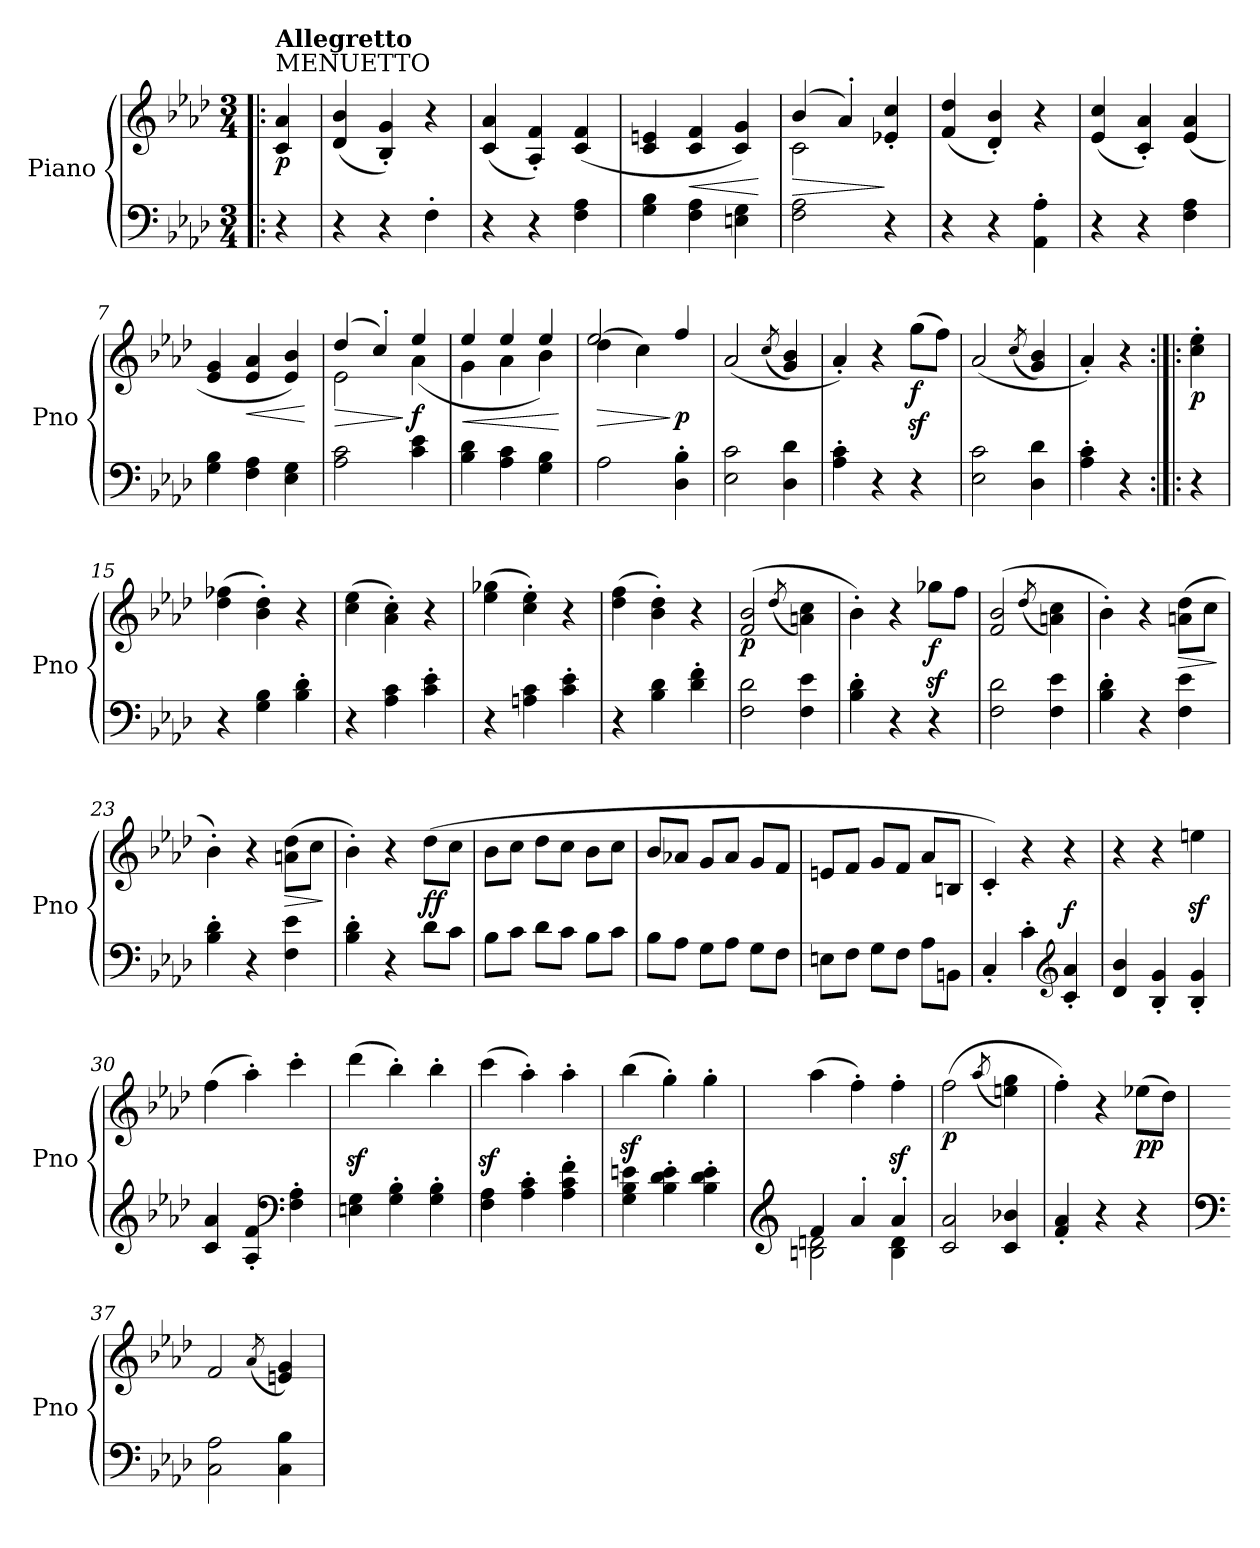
**kern	**kern	**dynam
*part1	*part1	*part1
*staff2	*staff1	*staff1/2
*I"Piano	*	*
*I'Pno	*	*
*clefF4	*clefG2	*
*k[b-e-a-d-]	*k[b-e-a-d-]	*
*A-:	*A-:	*
*M3/4	*M3/4	*
=!|:	=!|:	=!|:
!	!LO:TX:a:t=MENUETTO	!
!	!LO:TX:a:B:t=Allegretto	!
!	!	!LO:DY:b
4r	4c/ 4a-/	p
=1	=1	=1
4r	(<4d-/ 4b-/	.
4r	4B-/' 4g/')	.
4F'\	4r	.
=2	=2	=2
4r	(<4c/ 4a-/	.
4r	4A-/' 4f/')	.
4F\ 4A-\	(<4c/ 4f/	.
=3	=3	=3
4G\ 4B-\	4c/ 4en/	.
!	!	!LO:HP:b
4F\ 4A-\	4c/ 4f/	<
4En\ 4G\	4c/ 4g/)	.
.	.	[
=4	=4	=4
!	!	!LO:HP:b
*	*^	*
2F\ 2A-\	(>4b-/	2c\	>
.	4a-'/)	.	.
4r	4e-X/' 4cc/'	4ryy	]
*	*v	*v	*
=5	=5	=5
4r	(<4f/ 4dd-/	.
4r	4d-/' 4b-/')	.
4AA-\' 4A-\'	4r	.
=6	=6	=6
4r	(<4e-/ 4cc/	.
4r	4c/' 4a-/')	.
4F\ 4A-\	(<4e-/ 4a-/	.
=7	=7	=7
4G\ 4B-\	4e-/ 4g/	.
!	!	!LO:HP:b
4F\ 4A-\	4e-/ 4a-/	<
4E-\ 4G\	4e-/ 4b-/)	.
.	.	[
=8	=8	=8
!	!	!LO:HP:b
*	*^	*
2A-\ 2c\	(>4dd-/	2e-\	>
.	4cc'/)	.	.
!	!	!	!LO:DY:n=1:b
4c\ 4e-\	4ee-/	(<4a-\	] f
=9	=9	=9	=9
!	!	!	!LO:HP:b
4B-\ 4d-\	4ee-/	4g\	<
4A-\ 4c\	4ee-/	4a-\	.
4G\ 4B-\	4ee-/	4b-\)	.
*	*v	*v	*
.	.	[
=10	=10	=10
!	!	!LO:HP:b
*	*^	*
2A-\	(<4dd-\	2ee-/	>
.	4cc\)	.	.
!	!	!	!LO:DY:n=1:b
4D-\' 4B-\'	4ff/	4ryy	] p
*	*v	*v	*
=11	=11	=11
2E-\ 2c\	(<2a-/	.
.	(<8qcc/	.
4D-\ 4d-\	4g/ 4b-/)	.
!!LO:LB:g=z
=12	=12	=12
4A-\' 4c\'	4a-'/)	.
4r	4r	.
!	!	!LO:DY:b
4r	(>8ggz<\L	f
.	8ff\J)	.
=13	=13	=13
2E-\ 2c\	(<2a-/	.
.	(<8qcc/	.
4D-\ 4d-\	4g/ 4b-/)	.
=14	=14	=14
4A-\' 4c\'	4a-'/)	.
4r	4r	.
=14X1:|!|:	=14X1:|!|:	=14X1:|!|:
!	!	!LO:DY:b
4r	4cc\' 4ee-\'	p
=15	=15	=15
4r	(>4dd-\ 4ff-X\	.
4G\ 4B-\	4b-\' 4dd-\')	.
4B-\' 4d-\'	4r	.
=16	=16	=16
4r	(>4cc\ 4ee-\	.
4A-\ 4c\	4a-\' 4cc\')	.
4c\' 4e-\'	4r	.
=17	=17	=17
4r	(>4ee-\ 4gg-X\	.
4An\ 4c\	4cc\' 4ee-\')	.
4c\' 4e-\'	4r	.
=18	=18	=18
4r	(>4dd-\ 4ff\	.
4B-\ 4d-\	4b-\' 4dd-\')	.
4d-\' 4f\'	4r	.
=19	=19	=19
!	!	!LO:DY:b
2F\ 2d-\	(>2f/ 2b-/	p
.	(<8qdd-/	.
4F\ 4e-\	4an\ 4cc\)	.
=20	=20	=20
4B-\' 4d-\'	4b-'\)	.
4r	4r	.
!	!	!LO:DY:b
4r	8gg-Xz<\L	f
.	8ff\J	.
=21	=21	=21
2F\ 2d-\	(>2f/ 2b-/	.
.	(<8qdd-/	.
4F\ 4e-\	4an\ 4cc\)	.
=22	=22	=22
4B-\' 4d-\'	4b-'\)	.
4r	4r	.
!	!	!LO:HP:b
4F\ 4e-\	(>8an\ 8dd-\L	>
.	8cc\J	.
.	.	]
!!LO:LB:g=z
=23	=23	=23
4B-\' 4d-\'	4b-'\)	.
4r	4r	.
!	!	!LO:HP:b
4F\ 4e-\	(>8an\ 8dd-\L	>
.	8cc\J	.
.	.	]
=24	=24	=24
4B-\' 4d-\'	4b-'\)	.
4r	4r	.
!	!	!LO:DY:b
8d-\L	(>8dd-\L	ff
8c\J	8cc\J	.
=25	=25	=25
8B-\L	8b-\L	.
8c\J	8cc\J	.
8d-\L	8dd-\L	.
8c\J	8cc\J	.
8B-\L	8b-\L	.
8c\J	8cc\J	.
=26	=26	=26
8B-\L	8b-/L	.
8A-\J	8a-X/J	.
8G\L	8g/L	.
8A-\J	8a-/J	.
8G\L	8g/L	.
8F\J	8f/J	.
=27	=27	=27
8En\L	8en/L	.
8F\J	8f/J	.
8G\L	8g/L	.
8F\J	8f/J	.
8A-\L	8a-/L	.
8BBn\J	8Bn/J	.
=28	=28	=28
4C'/	4c'/)	.
4c'\	4r	.
*clefG2	*	*
!	!	!LO:DY:a=2
4c/' 4a-/'	4r	f
=29	=29	=29
4d-/ 4b-/	4r	.
4B-/' 4g/'	4r	.
4B-/' 4g/'	4eenz<\	.
=30	=30	=30
4c/ 4a-/	(>4ff\	.
4A-/' 4f/'	4aa-'\)	.
*clefF4	*	*
4F\' 4A-\'	4ccc'\	.
!!LO:LB:g=z
=31	=31	=31
4En\ 4G\	(>4ddd-z<\	.
4G\' 4B-\'	4bb-'\)	.
4G\' 4B-\'	4bb-'\	.
=32	=32	=32
4F\ 4A-\	(>4cccz<\	.
4A-\' 4c\'	4aa-'\)	.
4A-\' 4c\' 4f\'	4aa-'\	.
=33	=33	=33
4G\ 4B-\ 4en\	(>4bb-z<\	.
4B-\' 4d-\' 4e\'	4gg'\)	.
4B-\' 4d-\' 4e\'	4gg'\	.
=34	=34	=34
*clefG2	*	*
*^	*	*
4f/	2Bn\ 2dn\	(>4aa-\	.
4a-'/	.	4ff'\)	.
4a-'/	4B\ 4d\	4ffz<'\	.
=35	=35	=35	=35
!	!	!	!LO:DY:b
*v	*v	*	*
2c/ 2a-/	(>2ff\	p
.	(<8qaa-/	.
4c/ 4b-X/	4een\ 4gg\)	.
=36	=36	=36
4f/' 4a-/'	4ff'\)	.
4r	4r	.
!	!	!LO:DY:b
4r	(>8ee-X\L	pp
.	8dd-\J)	.
=37	=37	=37
*clefF4	*	*
2C\ 2A-\	2f/	.
.	(<8qa-/	.
4C\ 4B-\	4en/ 4g/)	.
=	=	=
*-	*-	*-
